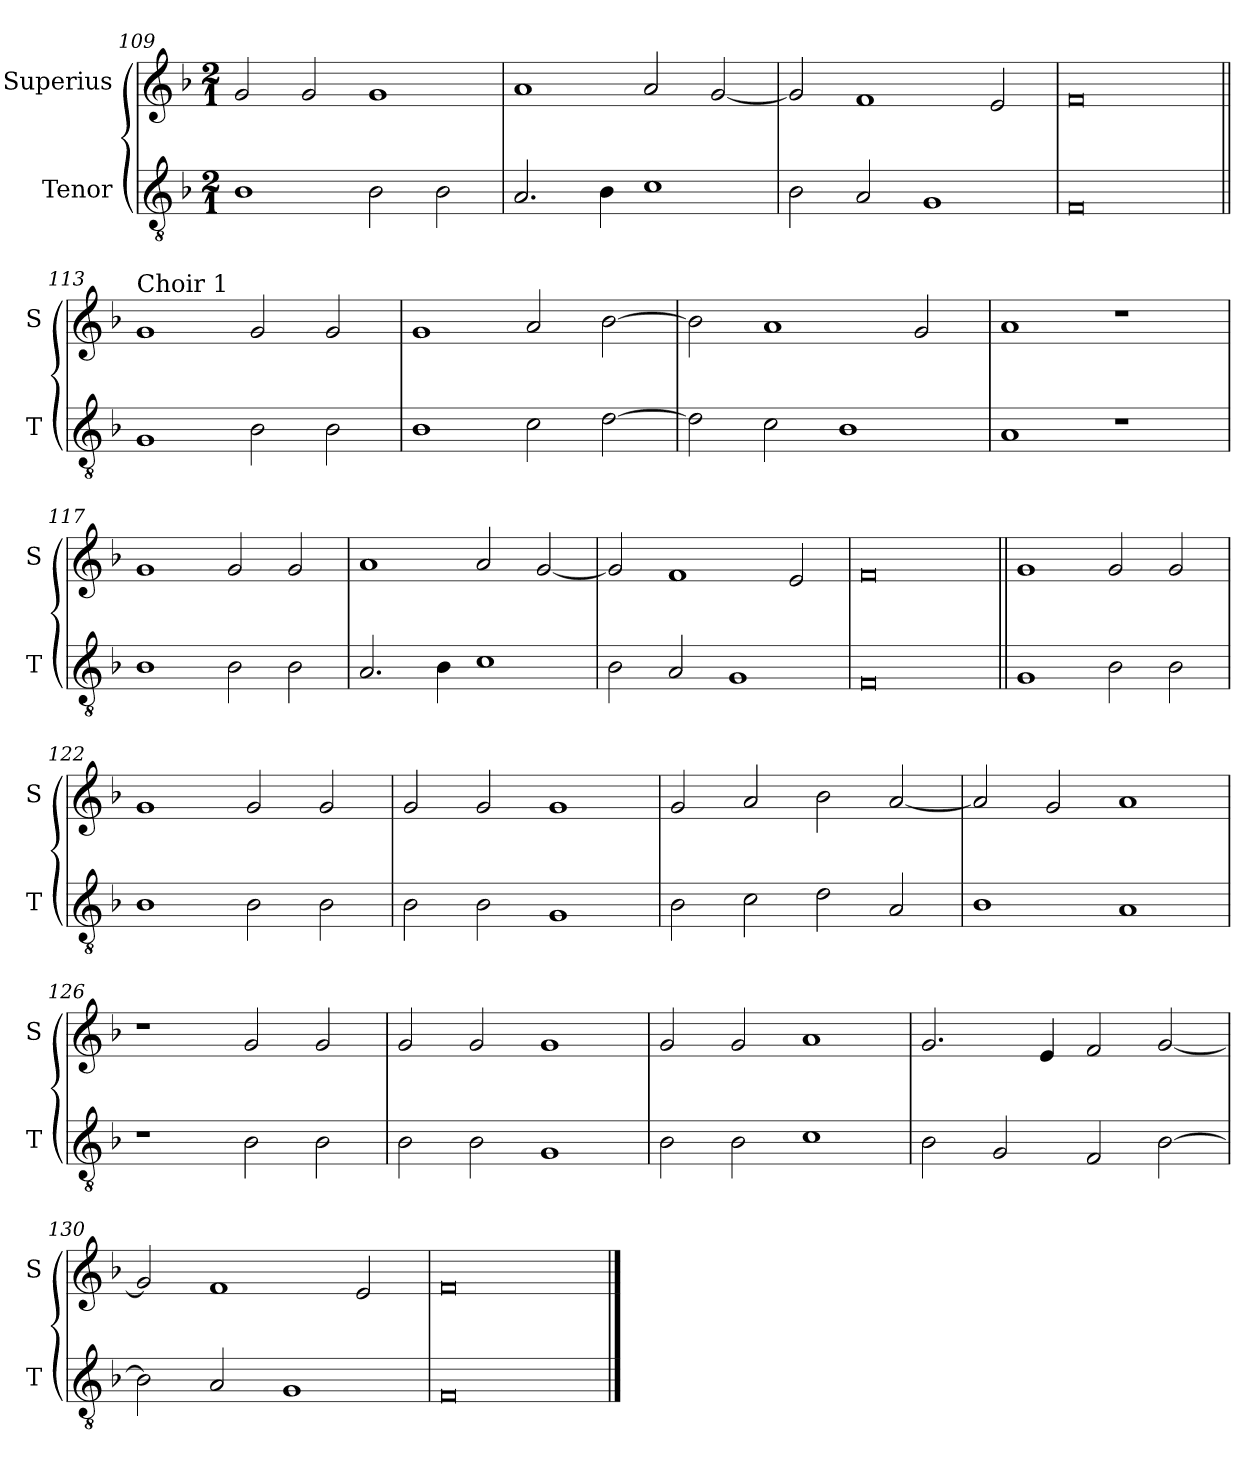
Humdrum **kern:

**kern	**kern
*part2	*part1
*staff2	*staff1
*I"Tenor	*I"Superius
*I'T	*I'S
*clefGv2	*clefG2
*k[b-]	*k[b-]
*M2/1	*M2/1
=109	=109
1B-	2g/
.	2g/
2B-\	1g
2B-\	.
=110	=110
2.A/	1a
4B-\	.
1c	2a/
.	[2g/
=111	=111
2B-\	2g/]
2A/	1f
1G	.
.	2e/
=112	=112
0F	0f
=113||	=113||
!	!LO:TX:a:t=Choir 1
1G	1g
2B-\	2g/
2B-\	2g/
=114	=114
1B-	1g
2c\	2a/
[2d\	[2b-\
=115	=115
2d\]	2b-\]
2c\	1a
1B-	.
.	2g/
=116	=116
1A	1a
1r	1r
=117	=117
1B-	1g
2B-\	2g/
2B-\	2g/
=118	=118
2.A/	1a
4B-\	.
1c	2a/
.	[2g/
=119	=119
2B-\	2g/]
2A/	1f
1G	.
.	2e/
=120	=120
0F	0f
=121||	=121||
1G	1g
2B-\	2g/
2B-\	2g/
=122	=122
1B-	1g
2B-\	2g/
2B-\	2g/
=123	=123
2B-\	2g/
2B-\	2g/
1G	1g
=124	=124
2B-\	2g/
2c\	2a/
2d\	2b-\
2A/	[2a/
=125	=125
1B-	2a/]
.	2g/
1A	1a
=126	=126
1r	1r
2B-\	2g/
2B-\	2g/
=127	=127
2B-\	2g/
2B-\	2g/
1G	1g
=128	=128
2B-\	2g/
2B-\	2g/
1c	1a
=129	=129
2B-\	2.g/
2G/	.
.	4e/
2F/	2f/
[2B-\	[2g/
=130	=130
2B-\]	2g/]
2A/	1f
1G	.
.	2e/
=131	=131
0F	0f
==	==
*-	*-
